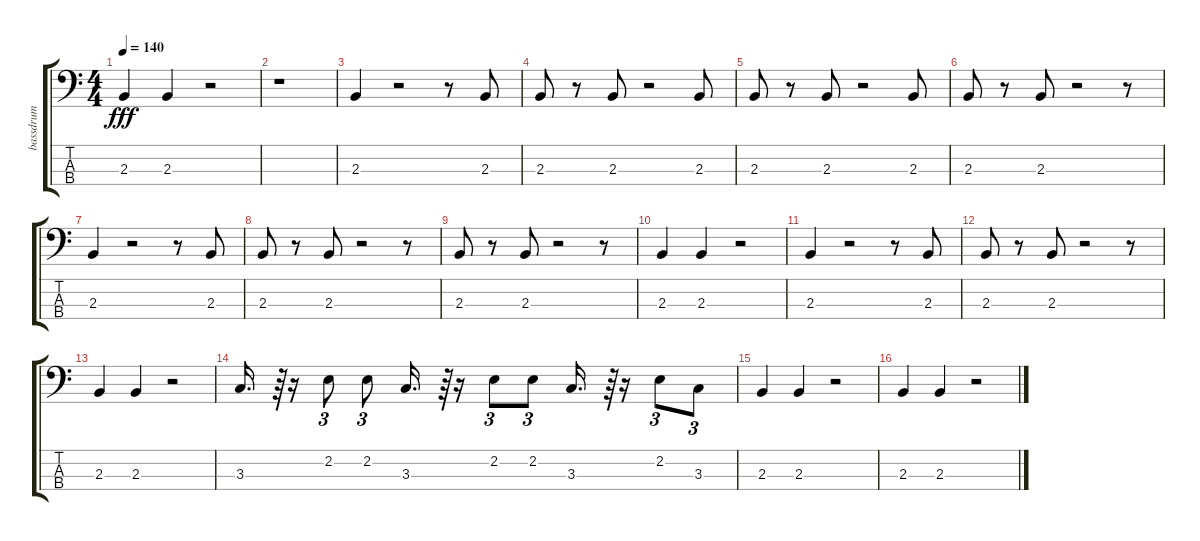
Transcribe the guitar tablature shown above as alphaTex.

\track ("bassdrum" "bassdrum") {instrument acousticguitarsteel}
\staff {score tabs}
\tuning (G2 D2 A1 E1) {hide}
\ts (4 4)
\tempo 140
\clef f4
\ks c
2.3.4{dy fff} 2.3.4 r.2 |
r.1 |
2.3.4 r.2 r.8 2.3.8 |
2.3.8 r.8 2.3.8 r.2 2.3.8 |
2.3.8 r.8 2.3.8 r.2 2.3.8 |
2.3.8 r.8 2.3.8 r.2 r.8 |
2.3.4 r.2 r.8 2.3.8 |
2.3.8 r.8 2.3.8 r.2 r.8 |
2.3.8 r.8 2.3.8 r.2 r.8 |
2.3.4 2.3.4 r.2 |
2.3.4 r.2 r.8 2.3.8 |
2.3.8 r.8 2.3.8 r.2 r.8 |
2.3.4 2.3.4 r.2 |
3.3.16{d} r.64{tu (3 2)} r.16 2.2.8{tu (3 2)} 2.2.8{tu (3 2)} 3.3.16{d} r.64{tu (3 2)} r.16 2.2.8{tu (3 2)} 2.2.8{tu (3 2)} 3.3.16{d} r.64{tu (3 2)} r.16 2.2.8{tu (3 2)} 3.3.8{tu (3 2)} |
2.3.4 2.3.4 r.2 |
2.3.4 2.3.4 r.2
